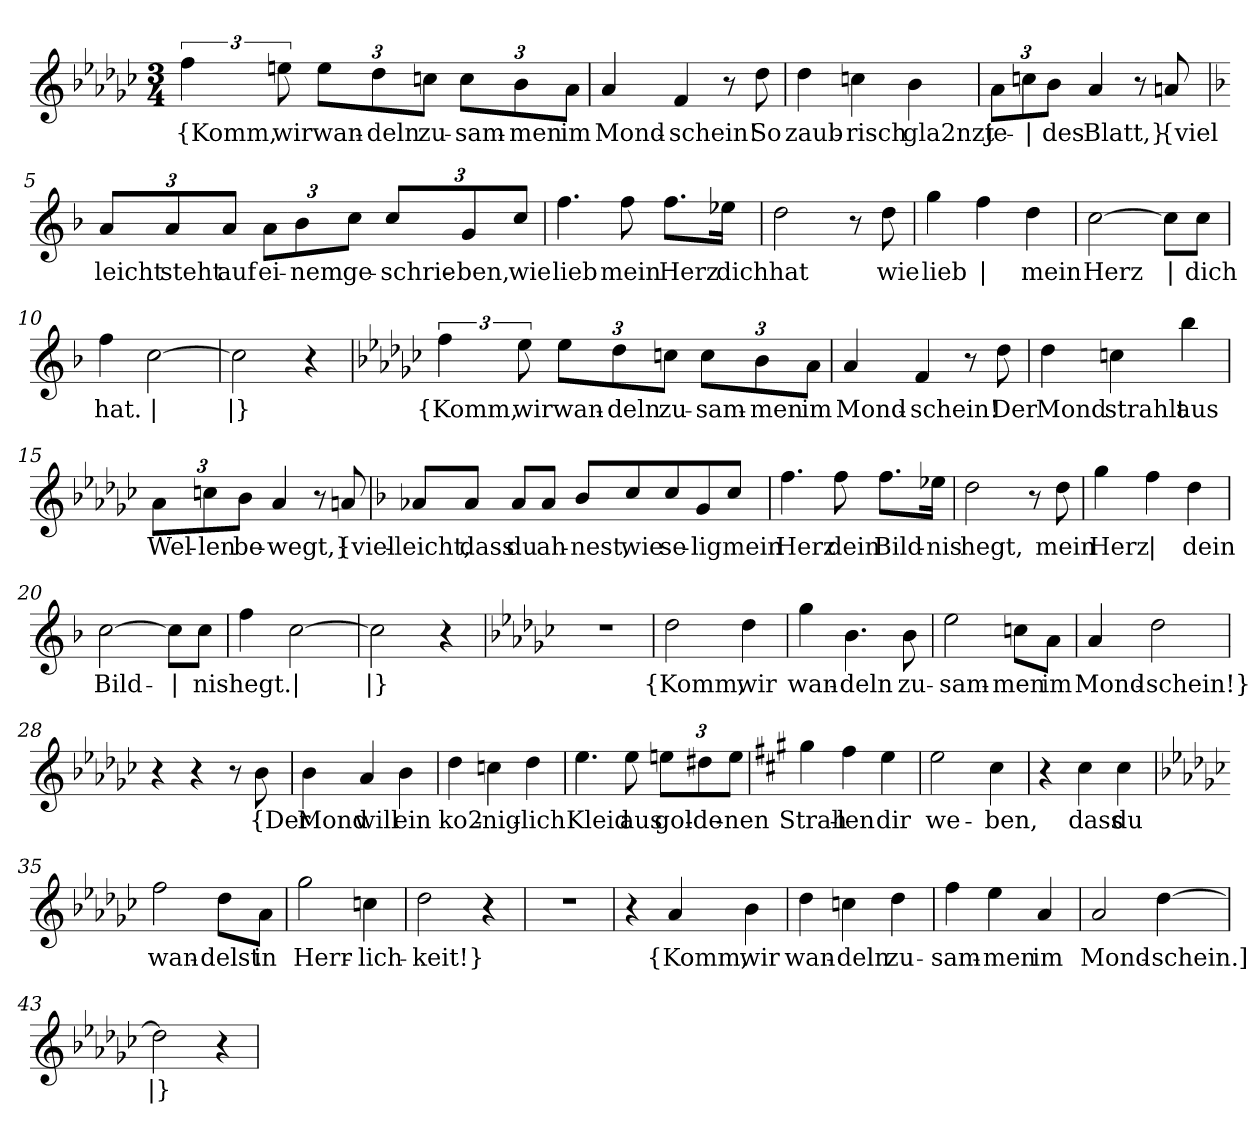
**kern	**text
*part1	*part1
*staff1	*staff1
*clefG2	*
*k[b-e-a-d-g-c-]	*
*M3/4	*
=1	=1
!	!LO:LY:b
6ff\	{Komm,
!	!LO:LY:b
12een\	wir
*Xbrackettup	*
!	!LO:LY:b
12ee\L	wan-
!	!LO:LY:b
12dd-\	-deln
!	!LO:LY:b
12ccn\J	zu-
!	!LO:LY:b
12cc\L	-sam-
!	!LO:LY:b
12b-\	-men
!	!LO:LY:b
12a-\J	im
=2	=2
!	!LO:LY:b
4a-/	Mond-
!	!LO:LY:b
4f/	-schein!
8r	.
!	!LO:LY:b
8dd-\	So
=3	=3
!	!LO:LY:b
4dd-\	zaub-
!	!LO:LY:b
4ccn\	-risch
!	!LO:LY:b
4b-\	gla2nzt
!!LO:LB:g=z
=4	=4
!	!LO:LY:b
12a-\L	je-
!	!LO:LY:b
12ccn\	|
!	!LO:LY:b
12b-\J	-des
!	!LO:LY:b
4a-/	Blatt,}
8r	.
!	!LO:LY:b
8an/	{viel
=5	=5
*k[b-]	*
!	!LO:LY:b
12a/L	-leicht
!	!LO:LY:b
12a/	steht
!	!LO:LY:b
12a/J	auf
!	!LO:LY:b
12a\L	ei-
!	!LO:LY:b
12b-\	-nem
!	!LO:LY:b
12cc\J	ge-
!	!LO:LY:b
12cc/L	-schrie-
!	!LO:LY:b
12g/	-ben,
!	!LO:LY:b
12cc/J	wie
=6	=6
!	!LO:LY:b
4.ff\	lieb
!	!LO:LY:b
8ff\	mein
!	!LO:LY:b
8.ff\L	Herz
!	!LO:LY:b
16ee-X\Jk	dich
=7	=7
!	!LO:LY:b
2dd\	hat
8r	.
!	!LO:LY:b
8dd\	wie
!!LO:LB:g=z
=8	=8
!	!LO:LY:b
4gg\	lieb
!	!LO:LY:b
4ff\	|
!	!LO:LY:b
4dd\	mein
=9	=9
!	!LO:LY:b
[2cc\	Herz
!	!LO:LY:b
8cc\L]	|
!	!LO:LY:b
8cc\J	dich
=10	=10
!	!LO:LY:b
4ff\	hat.
!	!LO:LY:b
[2cc\	|
=11	=11
!	!LO:LY:b
2cc\]	|}
4r	.
=12	=12
*k[b-e-a-d-g-c-]	*
*brackettup	*
!	!LO:LY:b
6ff\	{Komm,
!	!LO:LY:b
12ee-\	wir
*Xbrackettup	*
!	!LO:LY:b
12ee-\L	wan-
!	!LO:LY:b
12dd-\	-deln
!	!LO:LY:b
12ccn\J	zu-
!	!LO:LY:b
12cc\L	-sam-
!	!LO:LY:b
12b-\	-men
!	!LO:LY:b
12a-\J	im
=13	=13
!	!LO:LY:b
4a-/	Mond-
!	!LO:LY:b
4f/	-schein!
8r	.
!	!LO:LY:b
8dd-\	Der
!!LO:LB:g=z
=14	=14
!	!LO:LY:b
4dd-\	Mond
!	!LO:LY:b
4ccn\	strahlt
!	!LO:LY:b
4bb-\	aus
=15	=15
!	!LO:LY:b
12a-\L	Wel-
!	!LO:LY:b
12ccn\	-len
!	!LO:LY:b
12b-\J	be-
!	!LO:LY:b
4a-/	-wegt,}
8r	.
!	!LO:LY:b
8an/	{viel-
=16	=16
*k[b-]	*
!	!LO:LY:b
8a-X/L	-leicht,
!	!LO:LY:b
8a-/J	dass
!	!LO:LY:b
8a-/L	du
!	!LO:LY:b
8a-/J	ah-
!	!LO:LY:b
8b-/L	-nest,
!	!LO:LY:b
8cc/	wie
!	!LO:LY:b
8cc/	se-
!	!LO:LY:b
8g/	-lig
!	!LO:LY:b
8cc/J	mein
!!LO:LB:g=z
=17	=17
!	!LO:LY:b
4.ff\	Herz
!	!LO:LY:b
8ff\	dein
!	!LO:LY:b
8.ff\L	Bild-
!	!LO:LY:b
16ee-X\Jk	-nis
=18	=18
!	!LO:LY:b
2dd\	hegt,
8r	.
!	!LO:LY:b
8dd\	mein
=19	=19
!	!LO:LY:b
4gg\	Herz
!	!LO:LY:b
4ff\	|
!	!LO:LY:b
4dd\	dein
=20	=20
!	!LO:LY:b
[2cc\	Bild-
!	!LO:LY:b
8cc\L]	|
!	!LO:LY:b
8cc\J	-nis
=21	=21
!	!LO:LY:b
4ff\	hegt.
!	!LO:LY:b
[2cc\	|
=22	=22
!	!LO:LY:b
2cc\]	|}
4r	.
=23	=23
*k[b-e-a-d-g-c-]	*
2.r	.
=24	=24
!	!LO:LY:b
2dd-\	{Komm,
!	!LO:LY:b
4dd-\	wir
!!LO:LB:g=z
=25	=25
!	!LO:LY:b
4gg-\	wan-
!	!LO:LY:b
4.b-\	-deln
!	!LO:LY:b
8b-\	zu-
=26	=26
!	!LO:LY:b
2ee-\	-sam-
!	!LO:LY:b
8ccn\L	-men
!	!LO:LY:b
8a-\J	im
=27	=27
!	!LO:LY:b
4a-/	Mond-
!	!LO:LY:b
2dd-\	-schein!}
=28	=28
4r	.
4r	.
8r	.
!	!LO:LY:b
8b-\	{Der
=29	=29
!	!LO:LY:b
4b-\	Mond
!	!LO:LY:b
4a-/	will
!	!LO:LY:b
4b-\	ein
=30	=30
!	!LO:LY:b
4dd-\	ko2-
!	!LO:LY:b
4ccn\	-nig-
!	!LO:LY:b
4dd-\	-lich
!!LO:LB:g=z
=31	=31
!	!LO:LY:b
4.ee-\	Kleid
!	!LO:LY:b
8ee-\	aus
!	!LO:LY:b
12een\L	gol-
!	!LO:LY:b
12dd#X\	-de-
!	!LO:LY:b
12ee\J	-nen
=32	=32
*k[f#c#g#]	*
!	!LO:LY:b
4gg#\	Strah-
!	!LO:LY:b
4ff#\	-len
!	!LO:LY:b
4ee\	dir
=33	=33
!	!LO:LY:b
2ee\	we-
!	!LO:LY:b
4cc#\	-ben,
=34	=34
4r	.
!	!LO:LY:b
4cc#\	dass
!	!LO:LY:b
4cc#\	du
=35	=35
*k[b-e-a-d-g-c-]	*
!	!LO:LY:b
2ff\	wan-
!	!LO:LY:b
8dd-\L	-delst
!	!LO:LY:b
8a-\J	in
=36	=36
!	!LO:LY:b
2gg-\	Herr-
!	!LO:LY:b
4ccn\	-lich-
!!LO:LB:g=z
=37	=37
!	!LO:LY:b
2dd-\	-keit!}
4r	.
=38	=38
2.r	.
=39	=39
4r	.
!	!LO:LY:b
4a-/	{Komm,
!	!LO:LY:b
4b-\	wir
=40	=40
!	!LO:LY:b
4dd-\	wan-
!	!LO:LY:b
4ccn\	-deln
!	!LO:LY:b
4dd-\	zu-
=41	=41
!	!LO:LY:b
4ff\	-sam-
!	!LO:LY:b
4ee-\	-men
!	!LO:LY:b
4a-/	im
=42	=42
!	!LO:LY:b
2a-/	Mond-
!	!LO:LY:b
[4dd-\	-schein.]
=43	=43
!	!LO:LY:b
2dd-\]	|}
4r	.
=	=
*-	*-
